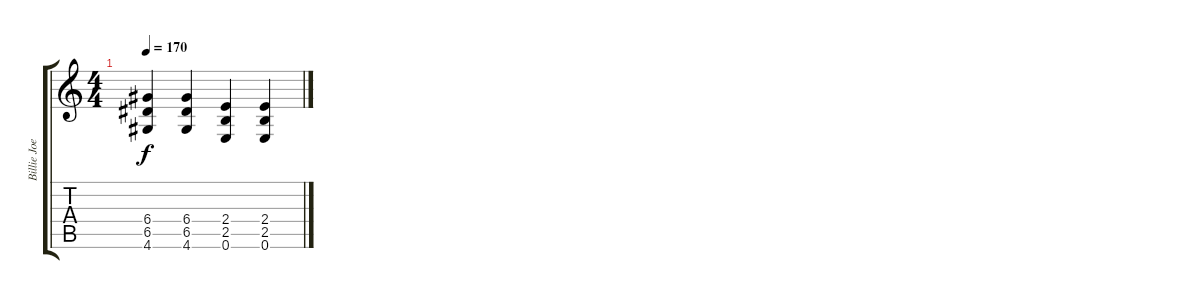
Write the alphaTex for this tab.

\track ("Billie Joe" "Billie Joe") {instrument distortionguitar}
\staff {score tabs}
\tuning (E4 B3 G3 D3 A2 E2) {hide}
\ts (4 4)
\tempo 170
\clef g2
\ks c
(6.4 6.5 4.6).4{dy f} (6.4 6.5 4.6).4 (2.4 2.5 0.6).4 (2.4 2.5 0.6).4
